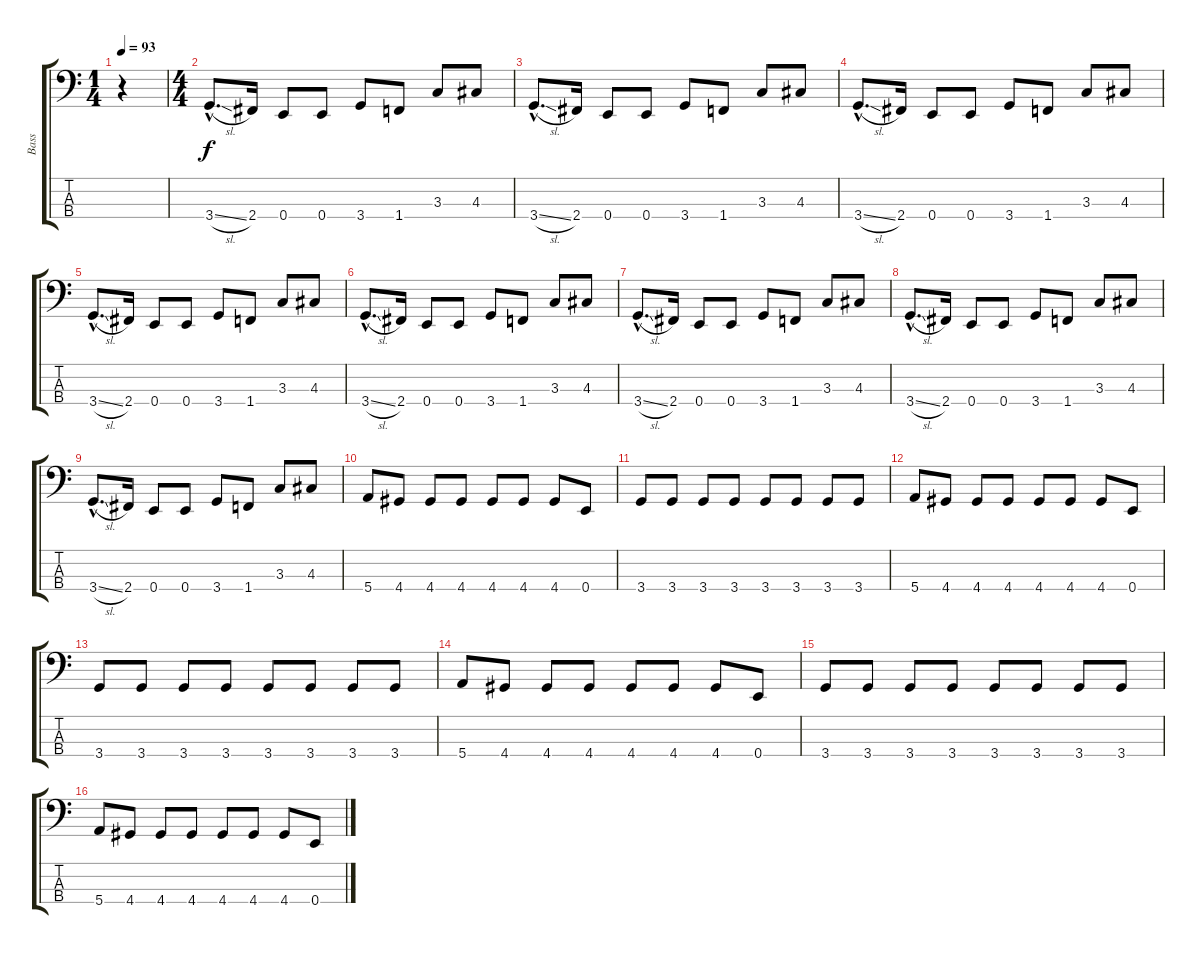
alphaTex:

\track ("Bass" "Bass") {instrument electricbasspick}
\staff {score tabs}
\tuning (G2 D2 A1 E1) {hide}
\ts (1 4)
\tempo 93
\tempo 96
\tempo 93
\clef f4
\ks c
r.4{dy f instrument electricbasspick} |
\ts (4 4)
3.4{sl hac}.8{d} 2.4.16 0.4.8 0.4.8 3.4.8 1.4.8 3.3.8 4.3.8 |
3.4{sl hac}.8{d} 2.4.16 0.4.8 0.4.8 3.4.8 1.4.8 3.3.8 4.3.8 |
3.4{sl hac}.8{d} 2.4.16 0.4.8 0.4.8 3.4.8 1.4.8 3.3.8 4.3.8 |
3.4{sl hac}.8{d} 2.4.16 0.4.8 0.4.8 3.4.8 1.4.8 3.3.8 4.3.8 |
3.4{sl hac}.8{d} 2.4.16 0.4.8 0.4.8 3.4.8 1.4.8 3.3.8 4.3.8 |
3.4{sl hac}.8{d} 2.4.16 0.4.8 0.4.8 3.4.8 1.4.8 3.3.8 4.3.8 |
3.4{sl hac}.8{d} 2.4.16 0.4.8 0.4.8 3.4.8 1.4.8 3.3.8 4.3.8 |
3.4{sl hac}.8{d} 2.4.16 0.4.8 0.4.8 3.4.8 1.4.8 3.3.8 4.3.8 |
5.4.8 4.4.8 4.4.8 4.4.8 4.4.8 4.4.8 4.4.8 0.4.8 |
3.4.8 3.4.8 3.4.8 3.4.8 3.4.8 3.4.8 3.4.8 3.4.8 |
5.4.8 4.4.8 4.4.8 4.4.8 4.4.8 4.4.8 4.4.8 0.4.8 |
3.4.8 3.4.8 3.4.8 3.4.8 3.4.8 3.4.8 3.4.8 3.4.8 |
5.4.8 4.4.8 4.4.8 4.4.8 4.4.8 4.4.8 4.4.8 0.4.8 |
3.4.8 3.4.8 3.4.8 3.4.8 3.4.8 3.4.8 3.4.8 3.4.8 |
5.4.8 4.4.8 4.4.8 4.4.8 4.4.8 4.4.8 4.4.8 0.4.8
